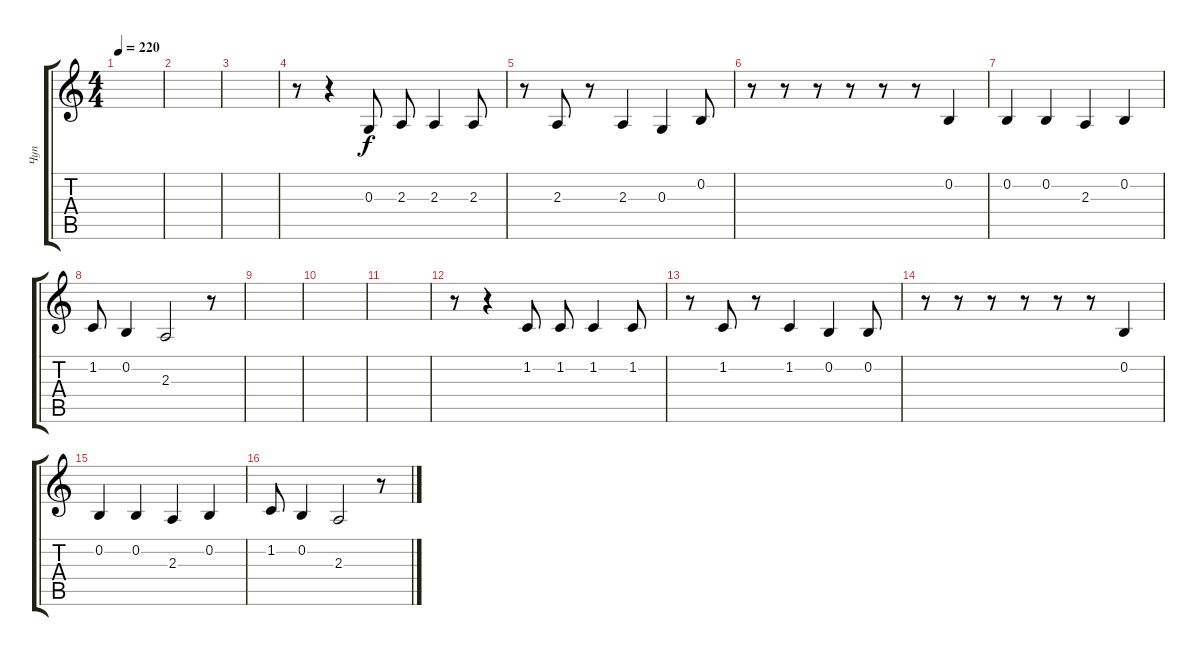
\track ("Чуп" "Чуп") {instrument tenorsax}
\staff {score tabs}
\tuning (E4 B3 G3 D3 A2 E2) {hide}
\ts (4 4)
\tempo 220
\clef g2
\ks c
|
|
|
r.8 r.4 0.3.8 2.3.8 2.3.4 2.3.8 |
r.8 2.3.8 r.8 2.3.4 0.3.4 0.2.8 |
r.8 r.8 r.8 r.8 r.8 r.8 0.2.4 |
0.2.4 0.2.4 2.3.4 0.2.4 |
1.2.8 0.2.4 2.3.2 r.8 |
|
|
|
r.8 r.4 1.2.8 1.2.8 1.2.4 1.2.8 |
r.8 1.2.8 r.8 1.2.4 0.2.4 0.2.8 |
r.8 r.8 r.8 r.8 r.8 r.8 0.2.4 |
0.2.4 0.2.4 2.3.4 0.2.4 |
1.2.8 0.2.4 2.3.2 r.8
